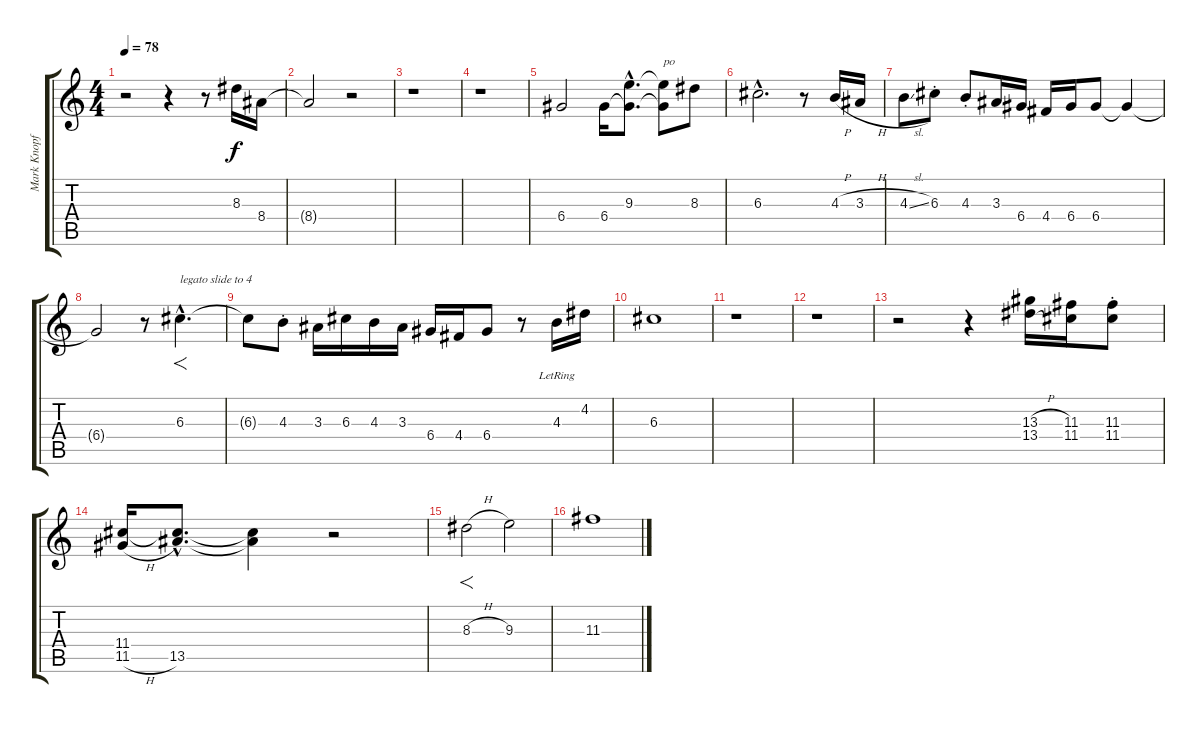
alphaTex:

\track ("Mark Knopfler (Guitar)" "Mark Knopf") {instrument overdrivenguitar}
\staff {score tabs}
\tuning (E4 B3 G3 D3 A2 E2) {hide}
\ts (4 4)
\tempo 78
\clef g2
\ks c
r.2{dy f} r.4 r.8 8.3.16 8.4.16 |
8.4{t}.2 r.2 |
r.1 |
r.1 |
6.4.2 6.4.16 (9.3{hac} 6.4{hac t}).8{d} (9.3{t} 6.4{t}).8{txt "po"} 8.3.8 |
6.3{hac}.2{d} r.8 4.3{h}.16 3.3{h}.16 |
4.3{sl}.8 6.3{st}.8 4.3{st}.8 3.3.16 6.4.16 4.4.16 6.4.16 6.4.8 6.4{t}.4 |
6.4{t}.2 r.8 6.3{hac}.4{f d txt "legato slide to 4"} |
6.3{t}.8 4.3{st}.8 3.3.16 6.3.16 4.3.16 3.3.16 6.4.16 4.4.16 6.4.8 r.8 4.3{lr}.16 4.2.16 |
6.3.1 |
r.1 |
r.1 |
r.2 r.4 (13.3{h} 13.4{h}).16 (11.3 11.4).16 (11.3{st} 11.4{st}).8 |
(11.4 11.5{h}).16 (11.4{hac t} 13.5{hac}).8{d} (11.4{t} 13.5{t}).4 r.2 |
8.3{h}.2{f} 9.3.2 |
11.3.1
